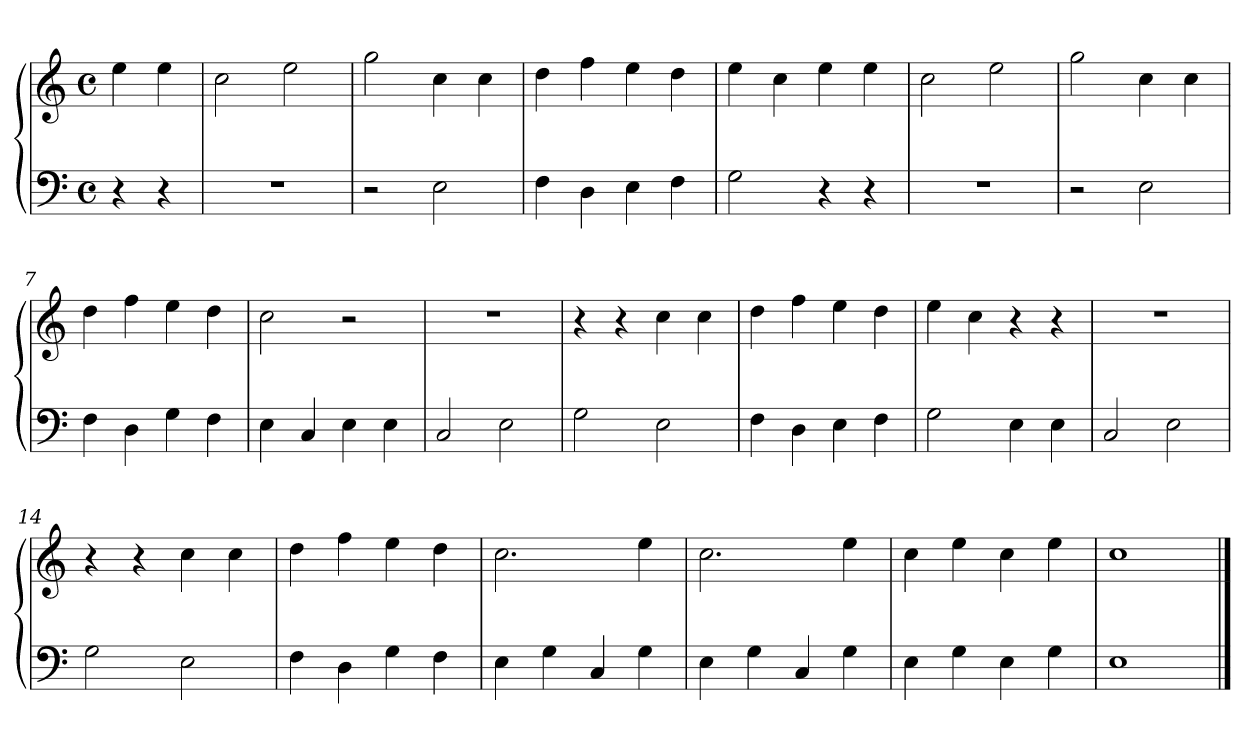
**kern	**kern
*part1	*part1
*staff2	*staff1
*clefF4	*clefG2
*k[]	*k[]
*M4/4	*M4/4
*met(c)	*met(c)
=	=
4r	4ee\
4r	4ee\
=1	=1
1r	2cc\
.	2ee\
=2	=2
2r	2gg\
2E\	4cc\
.	4cc\
=3	=3
4F\	4dd\
4D\	4ff\
4E\	4ee\
4F\	4dd\
=4	=4
2G\	4ee\
.	4cc\
4r	4ee\
4r	4ee\
=5	=5
1r	2cc\
.	2ee\
!!LO:LB:g=z
=6	=6
2r	2gg\
2E\	4cc\
.	4cc\
=7	=7
4F\	4dd\
4D\	4ff\
4G\	4ee\
4F\	4dd\
=8	=8
4E\	2cc\
4C/	.
4E\	2r
4E\	.
=9	=9
2C/	1r
2E\	.
=10	=10
2G\	4r
.	4r
2E\	4cc\
.	4cc\
=11	=11
4F\	4dd\
4D\	4ff\
4E\	4ee\
4F\	4dd\
=12	=12
2G\	4ee\
.	4cc\
4E\	4r
4E\	4r
!!LO:LB:g=z
=13	=13
2C/	1r
2E\	.
=14	=14
2G\	4r
.	4r
2E\	4cc\
.	4cc\
=15	=15
4F\	4dd\
4D\	4ff\
4G\	4ee\
4F\	4dd\
=16	=16
4E\	2.cc\
4G\	.
4C/	.
4G\	4ee\
=17	=17
4E\	2.cc\
4G\	.
4C/	.
4G\	4ee\
=18	=18
4E\	4cc\
4G\	4ee\
4E\	4cc\
4G\	4ee\
=19	=19
1E	1cc
==	==
*-	*-
